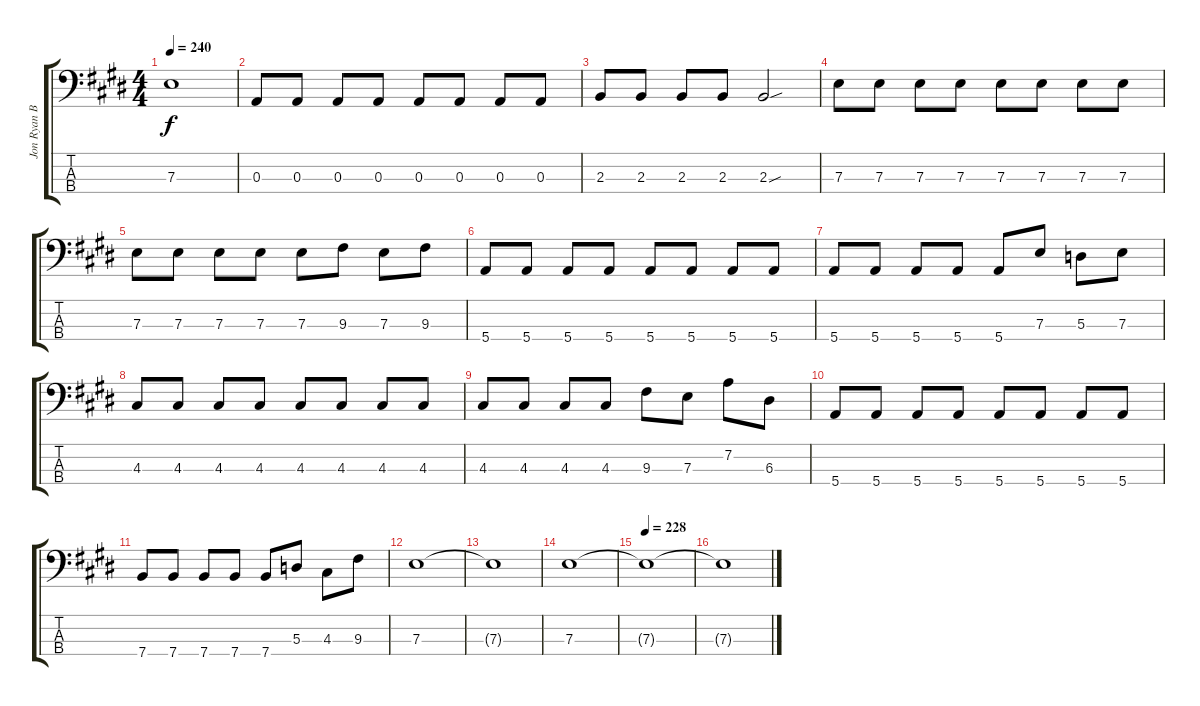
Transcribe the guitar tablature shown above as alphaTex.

\track ("Jon Ryan Berry" "Jon Ryan B") {instrument electricbasspick}
\staff {score tabs}
\tuning (G2 D2 A1 E1) {hide}
\ts (4 4)
\tempo 240
\clef f4
\ks c#minor
7.3{t}.1{dy f} |
\ks e
0.3.8 0.3.8 0.3.8 0.3.8 0.3.8 0.3.8 0.3.8 0.3.8 |
\ks c#minor
2.3.8 2.3.8 2.3.8 2.3.8 2.3{sou}.2 |
7.3.8 7.3.8 7.3.8 7.3.8 7.3.8 7.3.8 7.3.8 7.3.8 |
7.3.8 7.3.8 7.3.8 7.3.8 7.3.8 9.3.8 7.3.8 9.3.8 |
\ks e
5.4.8 5.4.8 5.4.8 5.4.8 5.4.8 5.4.8 5.4.8 5.4.8 |
\ks c#minor
5.4.8 5.4.8 5.4.8 5.4.8 5.4.8 7.3.8 5.3.8 7.3.8 |
4.3.8 4.3.8 4.3.8 4.3.8 4.3.8 4.3.8 4.3.8 4.3.8 |
4.3.8 4.3.8 4.3.8 4.3.8 9.3.8 7.3.8 7.2.8 6.3.8 |
\ks e
5.4.8 5.4.8 5.4.8 5.4.8 5.4.8 5.4.8 5.4.8 5.4.8 |
\ks c#minor
7.4.8 7.4.8 7.4.8 7.4.8 7.4.8 5.3.8 4.3.8 9.3.8 |
7.3.1 |
7.3{t}.1 |
\ks e
7.3.1 |
\tempo 228
\ks c#minor
7.3{t}.1 |
7.3{t}.1
